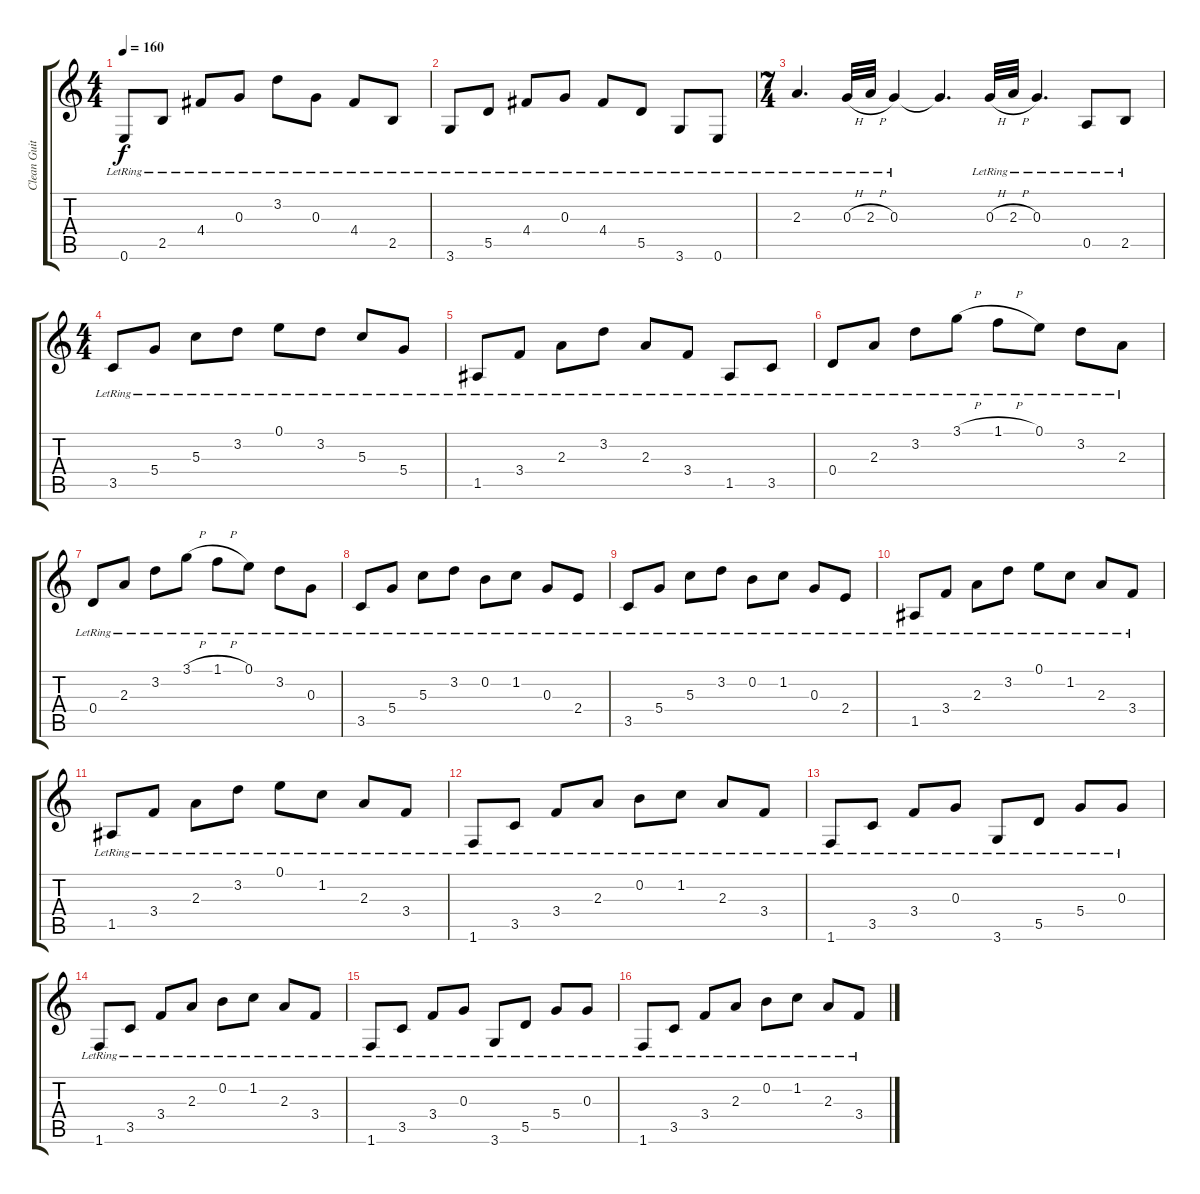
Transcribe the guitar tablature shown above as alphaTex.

\track ("Clean Guitar" "Clean Guit") {instrument acousticguitarsteel}
\staff {score tabs}
\tuning (E4 B3 G3 D3 A2 E2) {hide}
\ts (4 4)
\tempo 160
\clef g2
\ks c
0.6{lr}.8{dy f} 2.5{lr}.8 4.4{lr}.8 0.3{lr}.8 3.2{lr}.8 0.3{lr}.8 4.4{lr}.8 2.5{lr}.8 |
3.6{lr}.8 5.5{lr}.8 4.4{lr}.8 0.3{lr}.8 4.4{lr}.8 5.5{lr}.8 3.6{lr}.8 0.6{lr}.8 |
\ts (7 4)
2.3{lr}.4{d} 0.3{h lr}.32 2.3{h lr}.32 0.3{lr}.4 0.3{t}.4{d} 0.3{h lr}.32 2.3{h lr}.32 0.3{lr}.4{d} 0.5{lr}.8 2.5{lr}.8 |
\ts (4 4)
3.5{lr}.8 5.4{lr}.8 5.3{lr}.8 3.2{lr}.8 0.1{lr}.8 3.2{lr}.8 5.3{lr}.8 5.4{lr}.8 |
1.5{lr}.8 3.4{lr}.8 2.3{lr}.8 3.2{lr}.8 2.3{lr}.8 3.4{lr}.8 1.5{lr}.8 3.5{lr}.8 |
0.4{lr}.8 2.3{lr}.8 3.2{lr}.8 3.1{h lr}.8 1.1{h lr}.8 0.1{lr}.8 3.2{lr}.8 2.3{lr}.8 |
0.4{lr}.8 2.3{lr}.8 3.2{lr}.8 3.1{h lr}.8 1.1{h lr}.8 0.1{lr}.8 3.2{lr}.8 0.3{lr}.8 |
3.5{lr}.8 5.4{lr}.8 5.3{lr}.8 3.2{lr}.8 0.2{lr}.8 1.2{lr}.8 0.3{lr}.8 2.4{lr}.8 |
3.5{lr}.8 5.4{lr}.8 5.3{lr}.8 3.2{lr}.8 0.2{lr}.8 1.2{lr}.8 0.3{lr}.8 2.4{lr}.8 |
1.5{lr}.8 3.4{lr}.8 2.3{lr}.8 3.2{lr}.8 0.1{lr}.8 1.2{lr}.8 2.3{lr}.8 3.4{lr}.8 |
1.5{lr}.8 3.4{lr}.8 2.3{lr}.8 3.2{lr}.8 0.1{lr}.8 1.2{lr}.8 2.3{lr}.8 3.4{lr}.8 |
1.6{lr}.8 3.5{lr}.8 3.4{lr}.8 2.3{lr}.8 0.2{lr}.8 1.2{lr}.8 2.3{lr}.8 3.4{lr}.8 |
1.6{lr}.8 3.5{lr}.8 3.4{lr}.8 0.3{lr}.8 3.6{lr}.8 5.5{lr}.8 5.4{lr}.8 0.3{lr}.8 |
1.6{lr}.8 3.5{lr}.8 3.4{lr}.8 2.3{lr}.8 0.2{lr}.8 1.2{lr}.8 2.3{lr}.8 3.4{lr}.8 |
1.6{lr}.8 3.5{lr}.8 3.4{lr}.8 0.3{lr}.8 3.6{lr}.8 5.5{lr}.8 5.4{lr}.8 0.3{lr}.8 |
1.6{lr}.8 3.5{lr}.8 3.4{lr}.8 2.3{lr}.8 0.2{lr}.8 1.2{lr}.8 2.3{lr}.8 3.4{lr}.8
